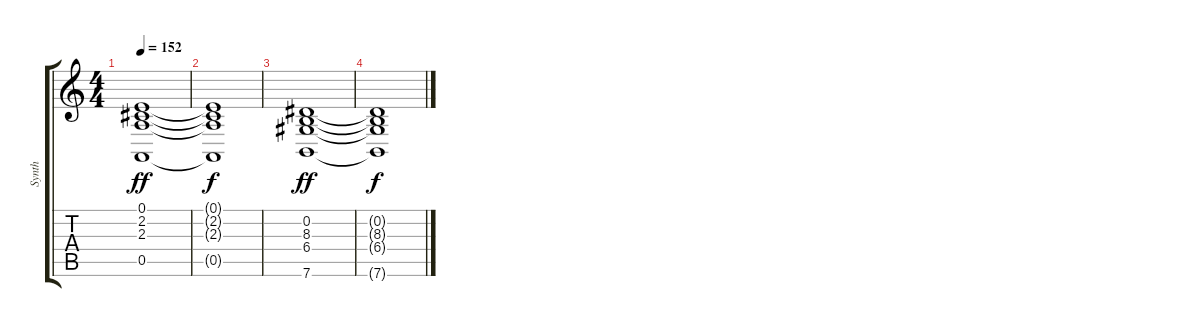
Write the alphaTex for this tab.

\track ("Synth" "Synth") {instrument pad2warm}
\staff {score tabs}
\tuning (E4 B3 G3 D3 A2 E2) {hide}
\ts (4 4)
\tempo 152
\clef g2
\ks c
(0.1 2.2 2.3 0.5).1{dy ff} |
(0.1{t} 2.2{t} 2.3{t} 0.5{t}).1{dy f} |
(0.2 8.3 6.4 7.6).1{dy ff} |
(0.2{t} 8.3{t} 6.4{t} 7.6{t}).1{dy f}
